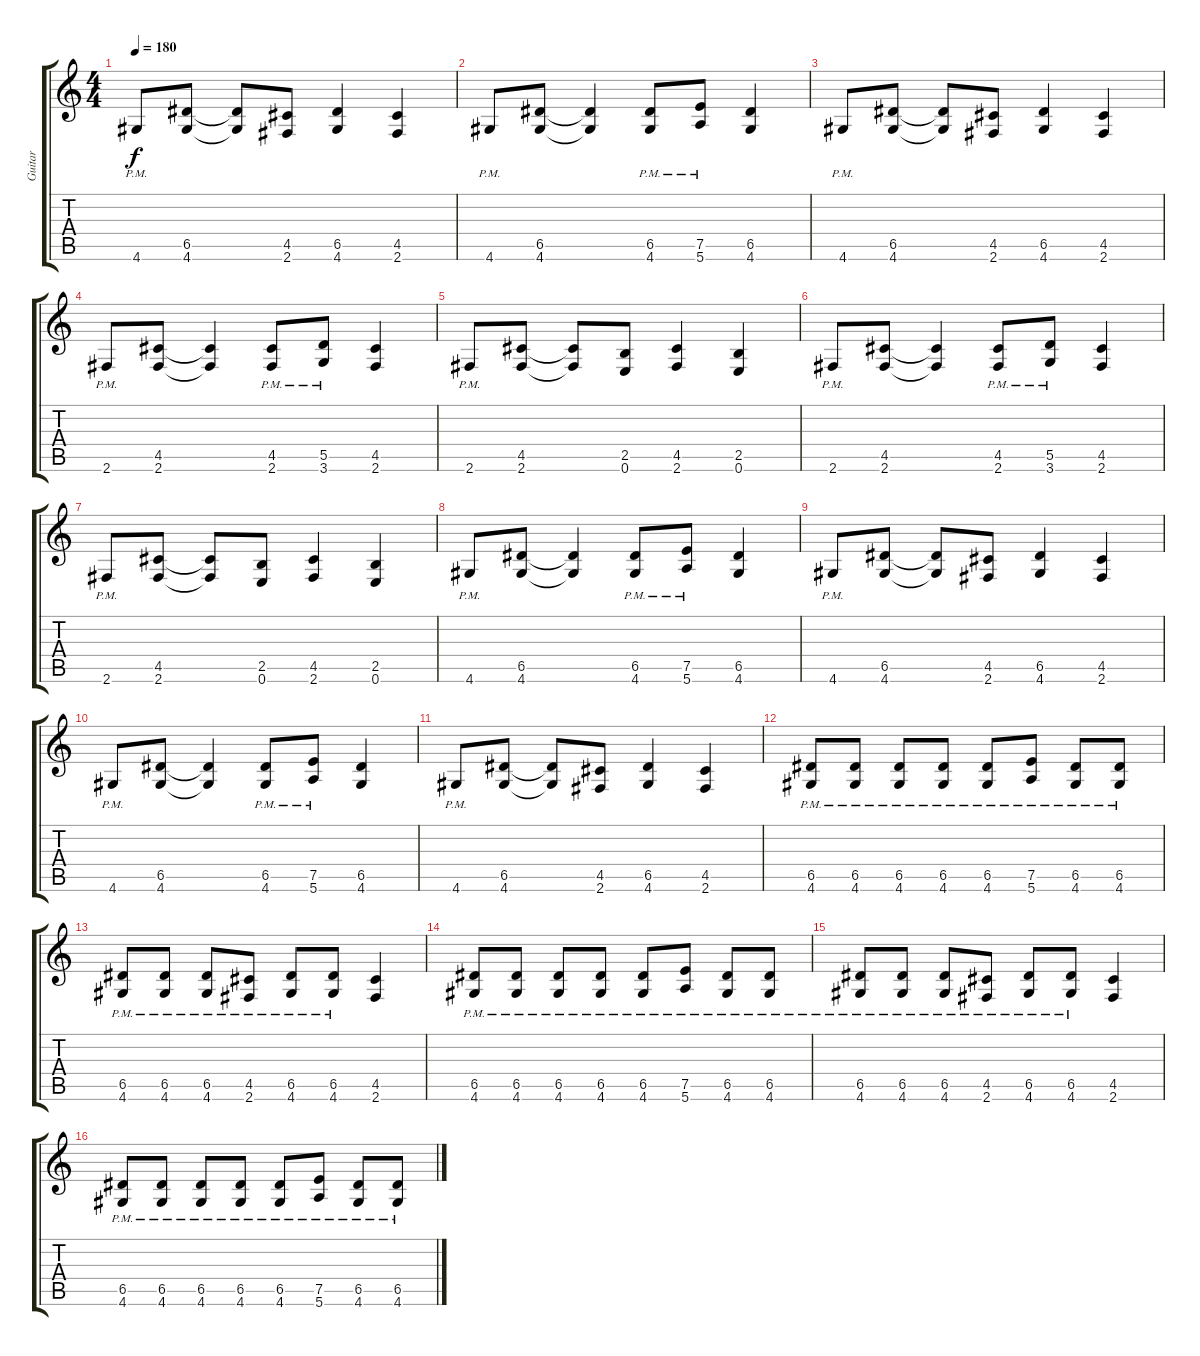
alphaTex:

\track ("Guitar" "Guitar") {instrument distortionguitar}
\staff {score tabs}
\tuning (E4 B3 G3 D3 A2 E2) {hide}
\ts (4 4)
\tempo 180
\clef g2
\ks c
4.6{pm}.8{dy f} (6.5 4.6).8 (6.5{t} 4.6{t}).8 (4.5 2.6).8 (6.5 4.6).4 (4.5 2.6).4 |
4.6{pm}.8 (6.5 4.6).8 (6.5{t} 4.6{t}).4 (6.5{pm} 4.6{pm}).8 (7.5{pm} 5.6{pm}).8 (6.5 4.6).4 |
4.6{pm}.8 (6.5 4.6).8 (6.5{t} 4.6{t}).8 (4.5 2.6).8 (6.5 4.6).4 (4.5 2.6).4 |
2.6{pm}.8 (4.5 2.6).8 (4.5{t} 2.6{t}).4 (4.5{pm} 2.6{pm}).8 (5.5{pm} 3.6{pm}).8 (4.5 2.6).4 |
2.6{pm}.8 (4.5 2.6).8 (4.5{t} 2.6{t}).8 (2.5 0.6).8 (4.5 2.6).4 (2.5 0.6).4 |
2.6{pm}.8 (4.5 2.6).8 (4.5{t} 2.6{t}).4 (4.5{pm} 2.6{pm}).8 (5.5{pm} 3.6{pm}).8 (4.5 2.6).4 |
2.6{pm}.8 (4.5 2.6).8 (4.5{t} 2.6{t}).8 (2.5 0.6).8 (4.5 2.6).4 (2.5 0.6).4 |
4.6{pm}.8 (6.5 4.6).8 (6.5{t} 4.6{t}).4 (6.5{pm} 4.6{pm}).8 (7.5{pm} 5.6{pm}).8 (6.5 4.6).4 |
4.6{pm}.8 (6.5 4.6).8 (6.5{t} 4.6{t}).8 (4.5 2.6).8 (6.5 4.6).4 (4.5 2.6).4 |
4.6{pm}.8 (6.5 4.6).8 (6.5{t} 4.6{t}).4 (6.5{pm} 4.6{pm}).8 (7.5{pm} 5.6{pm}).8 (6.5 4.6).4 |
4.6{pm}.8 (6.5 4.6).8 (6.5{t} 4.6{t}).8 (4.5 2.6).8 (6.5 4.6).4 (4.5 2.6).4 |
(6.5{pm} 4.6{pm}).8 (6.5{pm} 4.6{pm}).8 (6.5{pm} 4.6{pm}).8 (6.5{pm} 4.6{pm}).8 (6.5{pm} 4.6{pm}).8 (7.5{pm} 5.6{pm}).8 (6.5{pm} 4.6{pm}).8 (6.5{pm} 4.6{pm}).8 |
(6.5{pm} 4.6{pm}).8 (6.5{pm} 4.6{pm}).8 (6.5{pm} 4.6{pm}).8 (4.5{pm} 2.6{pm}).8 (6.5{pm} 4.6{pm}).8 (6.5{pm} 4.6{pm}).8 (4.5 2.6).4 |
(6.5{pm} 4.6{pm}).8 (6.5{pm} 4.6{pm}).8 (6.5{pm} 4.6{pm}).8 (6.5{pm} 4.6{pm}).8 (6.5{pm} 4.6{pm}).8 (7.5{pm} 5.6{pm}).8 (6.5{pm} 4.6{pm}).8 (6.5{pm} 4.6{pm}).8 |
(6.5{pm} 4.6{pm}).8 (6.5{pm} 4.6{pm}).8 (6.5{pm} 4.6{pm}).8 (4.5{pm} 2.6{pm}).8 (6.5{pm} 4.6{pm}).8 (6.5{pm} 4.6{pm}).8 (4.5 2.6).4 |
(6.5{pm} 4.6{pm}).8 (6.5{pm} 4.6{pm}).8 (6.5{pm} 4.6{pm}).8 (6.5{pm} 4.6{pm}).8 (6.5{pm} 4.6{pm}).8 (7.5{pm} 5.6{pm}).8 (6.5{pm} 4.6{pm}).8 (6.5{pm} 4.6{pm}).8
